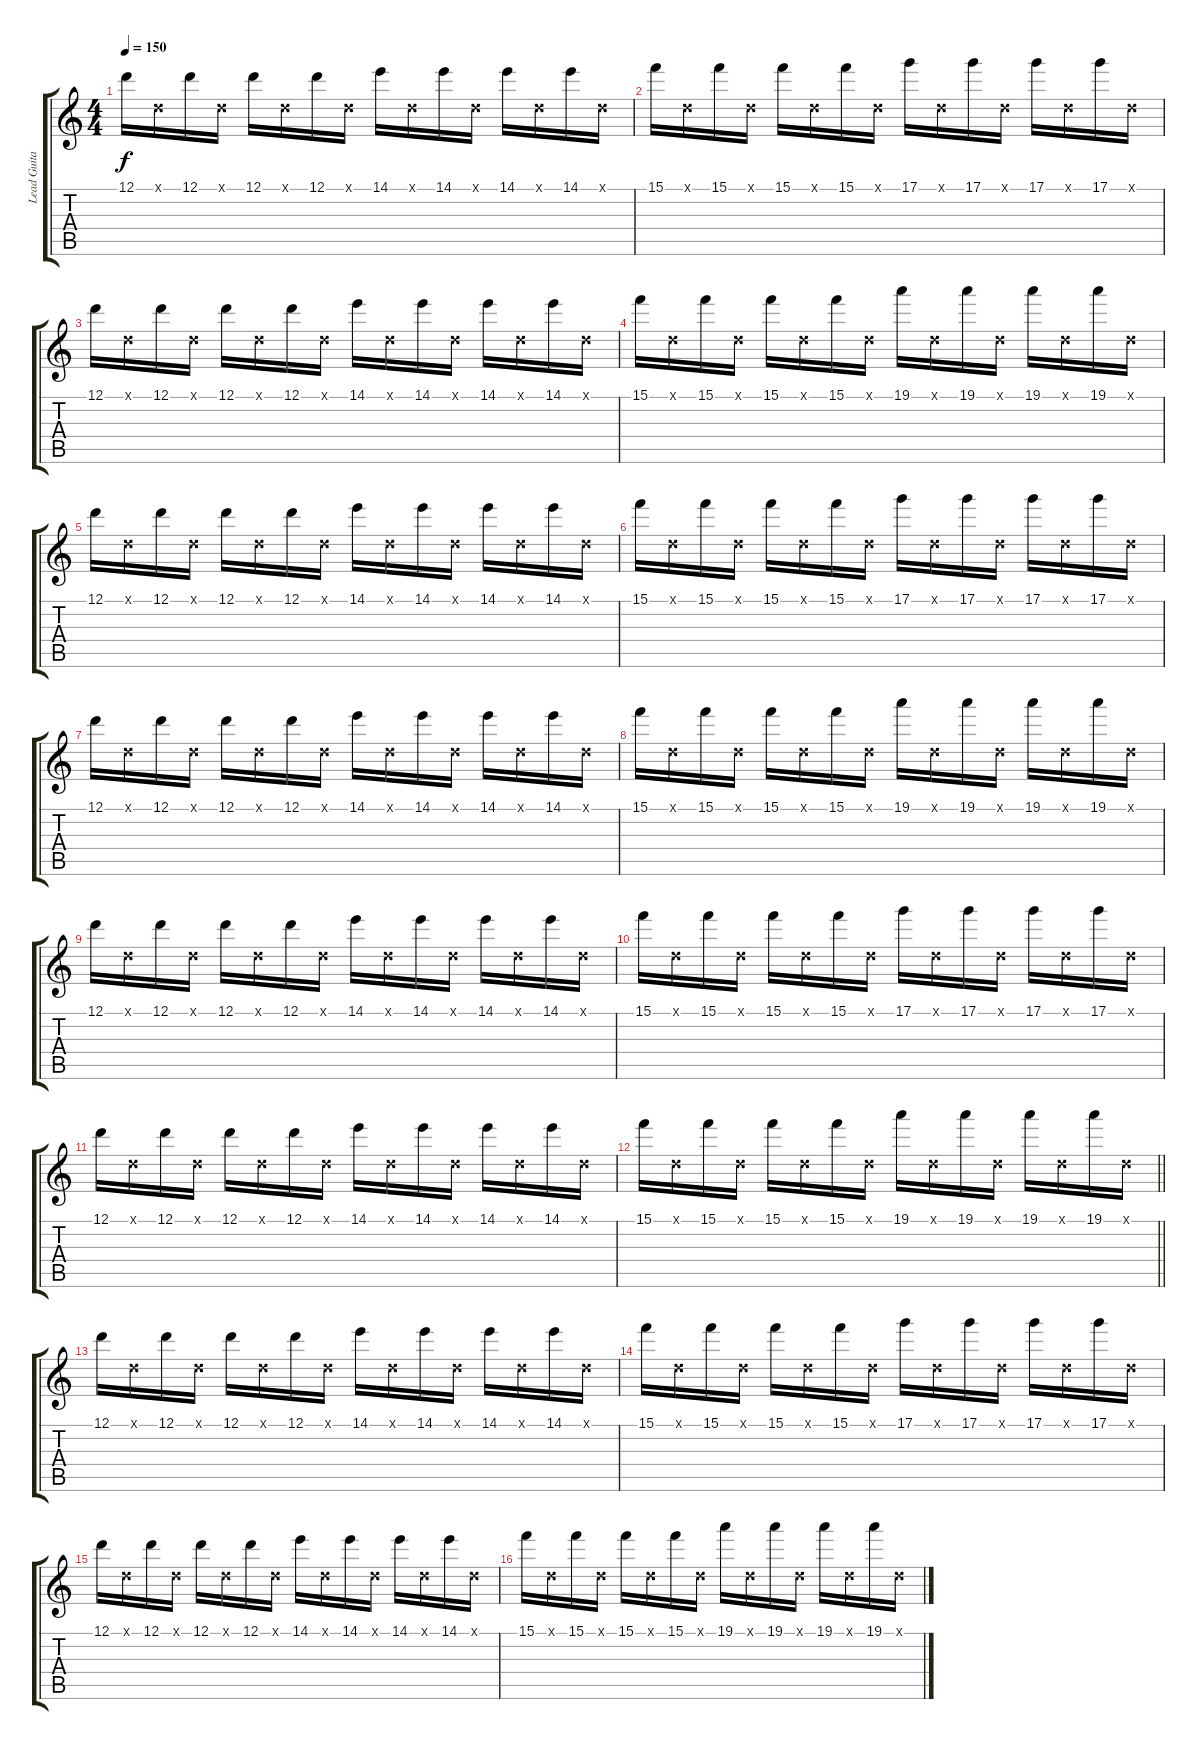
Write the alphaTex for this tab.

\track ("Lead Guitar" "Lead Guita") {instrument distortionguitar}
\staff {score tabs}
\tuning (D4 A3 F3 C3 G2 C2) {hide}
\ts (4 4)
\tempo 150
\clef g2
\ks c
12.1.16{dy f} 0.1{x}.16 12.1.16 0.1{x}.16 12.1.16 0.1{x}.16 12.1.16 0.1{x}.16 14.1.16 0.1{x}.16 14.1.16 0.1{x}.16 14.1.16 0.1{x}.16 14.1.16 0.1{x}.16 |
15.1.16 0.1{x}.16 15.1.16 0.1{x}.16 15.1.16 0.1{x}.16 15.1.16 0.1{x}.16 17.1.16 0.1{x}.16 17.1.16 0.1{x}.16 17.1.16 0.1{x}.16 17.1.16 0.1{x}.16 |
12.1.16 0.1{x}.16 12.1.16 0.1{x}.16 12.1.16 0.1{x}.16 12.1.16 0.1{x}.16 14.1.16 0.1{x}.16 14.1.16 0.1{x}.16 14.1.16 0.1{x}.16 14.1.16 0.1{x}.16 |
15.1.16 0.1{x}.16 15.1.16 0.1{x}.16 15.1.16 0.1{x}.16 15.1.16 0.1{x}.16 19.1.16 0.1{x}.16 19.1.16 0.1{x}.16 19.1.16 0.1{x}.16 19.1.16 0.1{x}.16 |
12.1.16 0.1{x}.16 12.1.16 0.1{x}.16 12.1.16 0.1{x}.16 12.1.16 0.1{x}.16 14.1.16 0.1{x}.16 14.1.16 0.1{x}.16 14.1.16 0.1{x}.16 14.1.16 0.1{x}.16 |
15.1.16 0.1{x}.16 15.1.16 0.1{x}.16 15.1.16 0.1{x}.16 15.1.16 0.1{x}.16 17.1.16 0.1{x}.16 17.1.16 0.1{x}.16 17.1.16 0.1{x}.16 17.1.16 0.1{x}.16 |
12.1.16 0.1{x}.16 12.1.16 0.1{x}.16 12.1.16 0.1{x}.16 12.1.16 0.1{x}.16 14.1.16 0.1{x}.16 14.1.16 0.1{x}.16 14.1.16 0.1{x}.16 14.1.16 0.1{x}.16 |
15.1.16 0.1{x}.16 15.1.16 0.1{x}.16 15.1.16 0.1{x}.16 15.1.16 0.1{x}.16 19.1.16 0.1{x}.16 19.1.16 0.1{x}.16 19.1.16 0.1{x}.16 19.1.16 0.1{x}.16 |
12.1.16 0.1{x}.16 12.1.16 0.1{x}.16 12.1.16 0.1{x}.16 12.1.16 0.1{x}.16 14.1.16 0.1{x}.16 14.1.16 0.1{x}.16 14.1.16 0.1{x}.16 14.1.16 0.1{x}.16 |
15.1.16 0.1{x}.16 15.1.16 0.1{x}.16 15.1.16 0.1{x}.16 15.1.16 0.1{x}.16 17.1.16 0.1{x}.16 17.1.16 0.1{x}.16 17.1.16 0.1{x}.16 17.1.16 0.1{x}.16 |
12.1.16 0.1{x}.16 12.1.16 0.1{x}.16 12.1.16 0.1{x}.16 12.1.16 0.1{x}.16 14.1.16 0.1{x}.16 14.1.16 0.1{x}.16 14.1.16 0.1{x}.16 14.1.16 0.1{x}.16 |
\barLineRight lightlight
15.1.16 0.1{x}.16 15.1.16 0.1{x}.16 15.1.16 0.1{x}.16 15.1.16 0.1{x}.16 19.1.16 0.1{x}.16 19.1.16 0.1{x}.16 19.1.16 0.1{x}.16 19.1.16 0.1{x}.16 |
12.1.16 0.1{x}.16 12.1.16 0.1{x}.16 12.1.16 0.1{x}.16 12.1.16 0.1{x}.16 14.1.16 0.1{x}.16 14.1.16 0.1{x}.16 14.1.16 0.1{x}.16 14.1.16 0.1{x}.16 |
15.1.16 0.1{x}.16 15.1.16 0.1{x}.16 15.1.16 0.1{x}.16 15.1.16 0.1{x}.16 17.1.16 0.1{x}.16 17.1.16 0.1{x}.16 17.1.16 0.1{x}.16 17.1.16 0.1{x}.16 |
12.1.16 0.1{x}.16 12.1.16 0.1{x}.16 12.1.16 0.1{x}.16 12.1.16 0.1{x}.16 14.1.16 0.1{x}.16 14.1.16 0.1{x}.16 14.1.16 0.1{x}.16 14.1.16 0.1{x}.16 |
15.1.16 0.1{x}.16 15.1.16 0.1{x}.16 15.1.16 0.1{x}.16 15.1.16 0.1{x}.16 19.1.16 0.1{x}.16 19.1.16 0.1{x}.16 19.1.16 0.1{x}.16 19.1.16 0.1{x}.16
